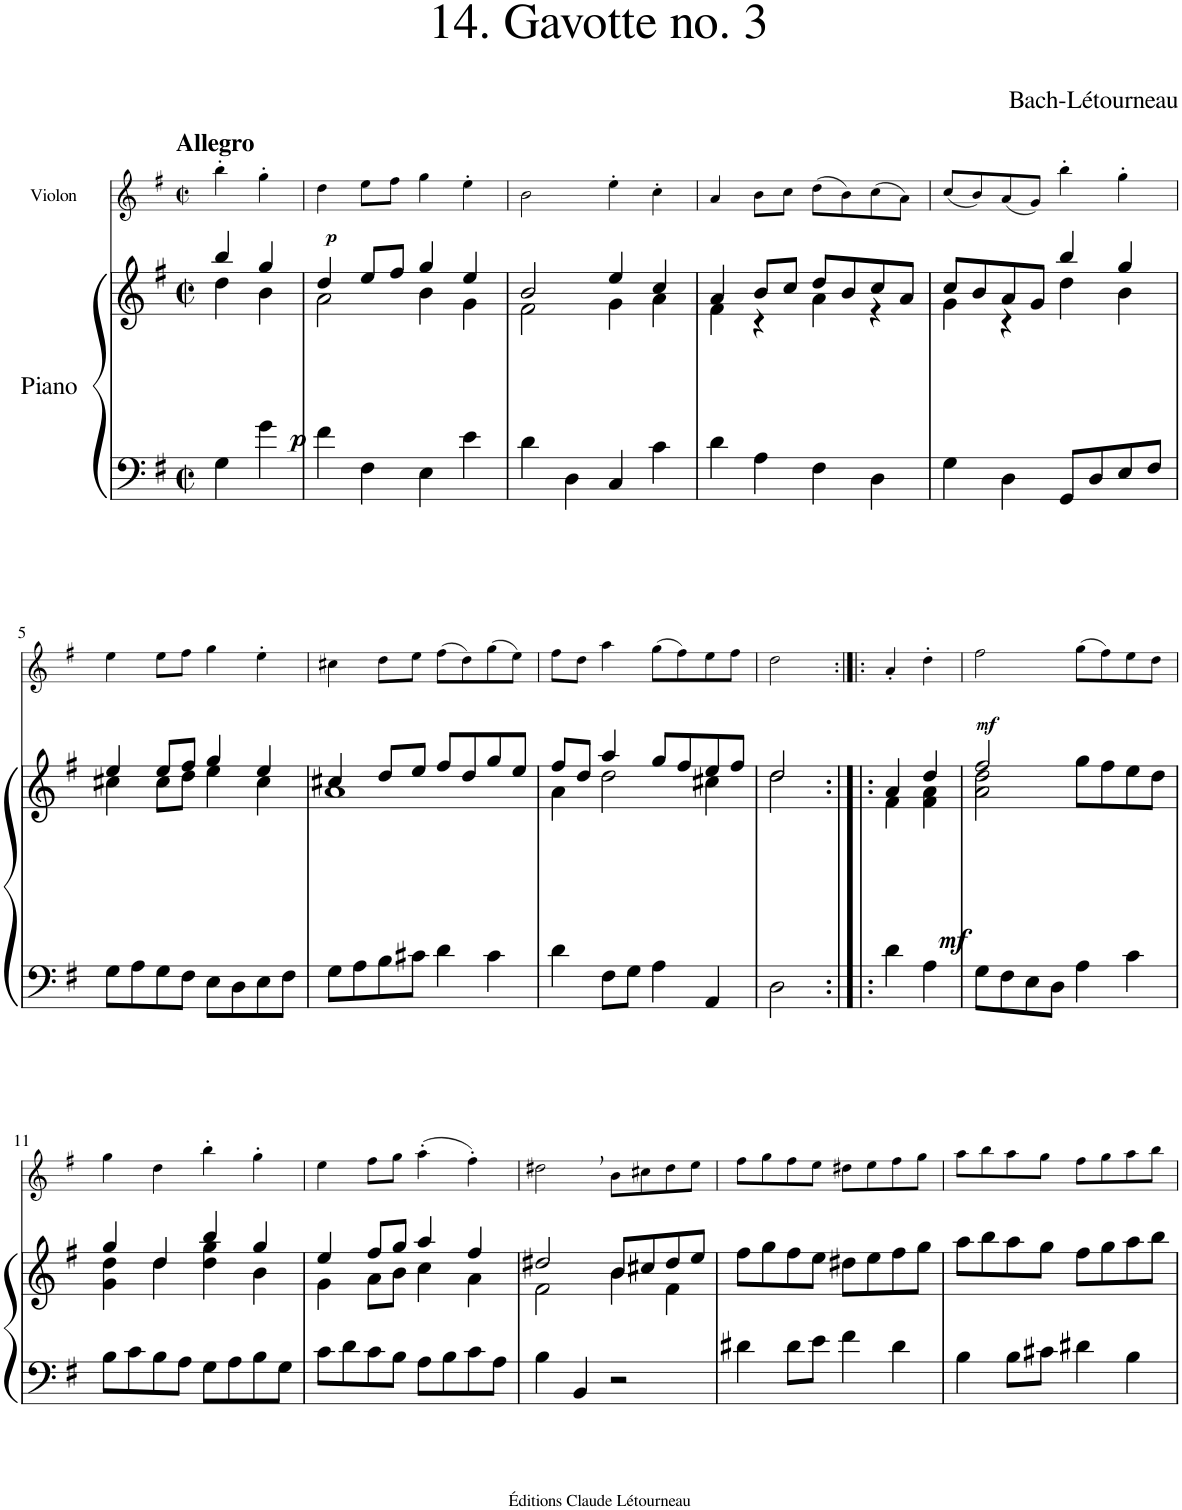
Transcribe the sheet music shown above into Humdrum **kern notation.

**kern	**kern	**dynam	**kern	**dynam
*part2	*part2	*part2	*part1	*part1
*staff3	*staff2	*staff2/3	*staff1	*staff1
*I"Piano	*	*	*I"Violon	*
*I'Pno	*	*	*I'Vln	*
*	*	*	*stria5	*
*clefF4	*clefG2	*	*clefG2	*
*k[f#]	*k[f#]	*	*k[f#]	*
*M4/4	*M4/4	*	*M4/4	*
*met(c|)	*met(c|)	*	*met(c|)	*
=	=	=	=	=
*	*^	*	*	*
!	!	!	!	!LO:TX:a:B:t=Allegro	!
!	!	!	!LO:DY:b	!	!LO:DY:b
4G\	4bb/	4dd\	p	4bb'\	p
4g\	4gg/	4b\	.	4gg'\	.
=1	=1	=1	=1	=1	=1
4f#\	4dd/	2a\	.	4dd\	.
4F#\	8ee/L	.	.	8ee\L	.
.	8ff#/J	.	.	8ff#\J	.
4E\	4gg/	4b\	.	4gg\	.
4e\	4ee/	4g\	.	4ee'\	.
=2	=2	=2	=2	=2	=2
4d\	2b/	2f#\	.	2b\	.
4D\	.	.	.	.	.
4C/	4ee/	4g\	.	4ee'\	.
4c\	4cc/	4a\	.	4cc'\	.
=3	=3	=3	=3	=3	=3
4d\	4a/	4f#\	.	4a/	.
4A\	8b/L	4r	.	8b\L	.
.	8cc/J	.	.	8cc\J	.
4F#\	8dd/L	4a\	.	(8dd\L	.
.	8b/	.	.	8b\)	.
4D\	8cc/	4r	.	(8cc\	.
.	8a/J	.	.	8a\J)	.
=4	=4	=4	=4	=4	=4
4G\	8cc/L	4g\	.	(8cc/L	.
.	8b/	.	.	8b/)	.
4D\	8a/	4r	.	(8a/	.
.	8g/J	.	.	8g/J)	.
8GG/L	4bb/	4dd\	.	4bb'\	.
8D/	.	.	.	.	.
8E/	4gg/	4b\	.	4gg'\	.
8F#/J	.	.	.	.	.
!!LO:LB:g=z
=5	=5	=5	=5	=5	=5
8G\L	4ee/	4cc#X\	.	4ee\	.
8A\	.	.	.	.	.
8G\	8ee/L	8cc#\L	.	8ee\L	.
8F#\J	8ff#/J	8dd\J	.	8ff#\J	.
8E\L	4gg/	4ee\	.	4gg\	.
8D\	.	.	.	.	.
8E\	4ee/	4cc#\	.	4ee'\	.
8F#\J	.	.	.	.	.
=6	=6	=6	=6	=6	=6
8G\L	4cc#X/	1a	.	4cc#X\	.
8A\	.	.	.	.	.
8B\	8dd/L	.	.	8dd\L	.
8c#X\J	8ee/J	.	.	8ee\J	.
4d\	8ff#/L	.	.	(8ff#\L	.
.	8dd/	.	.	8dd\)	.
4c#\	8gg/	.	.	(8gg\	.
.	8ee/J	.	.	8ee\J)	.
=7	=7	=7	=7	=7	=7
4d\	8ff#/L	4a\	.	8ff#\L	.
.	8dd/J	.	.	8dd\J	.
8F#\L	4aa/	2dd\	.	4aa\	.
8G\J	.	.	.	.	.
4A\	8gg/L	.	.	(8gg\L	.
.	8ff#/	.	.	8ff#\)	.
4AA/	8ee/	4cc#X\	.	8ee\	.
.	8ff#/J	.	.	8ff#\J	.
=8	=8	=8	=8	=8	=8
2D\	2dd/	2dd\	.	2dd\	.
=9:|!|:	=9:|!|:	=9:|!|:	=9:|!|:	=9:|!|:	=9:|!|:
!	!	!	!LO:DY:b	!	!LO:DY:b
4d\	4a/	4f#\	mf	4a'/	mf
4A\	4dd/	4f#\ 4a\	.	4dd'\	.
=10	=10	=10	=10	=10	=10
8G\L	2ff#/	2a\ 2dd\	.	2ff#\	.
8F#\	.	.	.	.	.
8E\	.	.	.	.	.
8D\J	.	.	.	.	.
4A\	8gg\L	2ryy	.	(8gg\L	.
.	8ff#\	.	.	8ff#\)	.
4c\	8ee\	.	.	8ee\	.
.	8dd\J	.	.	8dd\J	.
!!LO:LB:g=z
=11	=11	=11	=11	=11	=11
8B\L	4gg/	4g\ 4dd\	.	4gg\	.
8c\	.	.	.	.	.
8B\	4dd/	4dd\	.	4dd\	.
8A\J	.	.	.	.	.
8G\L	4bb/	4dd\ 4gg\	.	4bb'\	.
8A\	.	.	.	.	.
8B\	4gg/	4b\	.	4gg'\	.
8G\J	.	.	.	.	.
=12	=12	=12	=12	=12	=12
8c\L	4ee/	4g\	.	4ee\	.
8d\	.	.	.	.	.
8c\	8ff#/L	8a\L	.	8ff#\L	.
8B\J	8gg/J	8b\J	.	8gg\J	.
8A\L	4aa/	4cc\	.	(4aa'\	.
8B\	.	.	.	.	.
8c\	4ff#/	4a\	.	4ff#'\)	.
8A\J	.	.	.	.	.
=13	=13	=13	=13	=13	=13
4B\	2dd#X/	2f#\	.	2dd#X,\	.
4BB/	.	.	.	.	.
2r	8b/L	4b\	.	8b\L	.
.	8cc#X/	.	.	8cc#X\	.
.	8dd#/	4f#\	.	8dd#\	.
.	8ee/J	.	.	8ee\J	.
*	*v	*v	*	*	*
=13	=13	=13	=13	=13
4d#X\	8ff#\L	.	8ff#\L	.
.	8gg\	.	8gg\	.
8d#\L	8ff#\	.	8ff#\	.
8e\J	8ee\J	.	8ee\J	.
4f#\	8dd#X\L	.	8dd#X\L	.
.	8ee\	.	8ee\	.
4d#\	8ff#\	.	8ff#\	.
.	8gg\J	.	8gg\J	.
=14	=14	=14	=14	=14
4B\	8aa\L	.	8aa\L	.
.	8bb\	.	8bb\	.
8B\L	8aa\	.	8aa\	.
8c#X\J	8gg\J	.	8gg\J	.
4d#X\	8ff#\L	.	8ff#\L	.
.	8gg\	.	8gg\	.
4B\	8aa\	.	8aa\	.
.	8bb\J	.	8bb\J	.
=	=	=	=	=
*-	*-	*-	*-	*-
